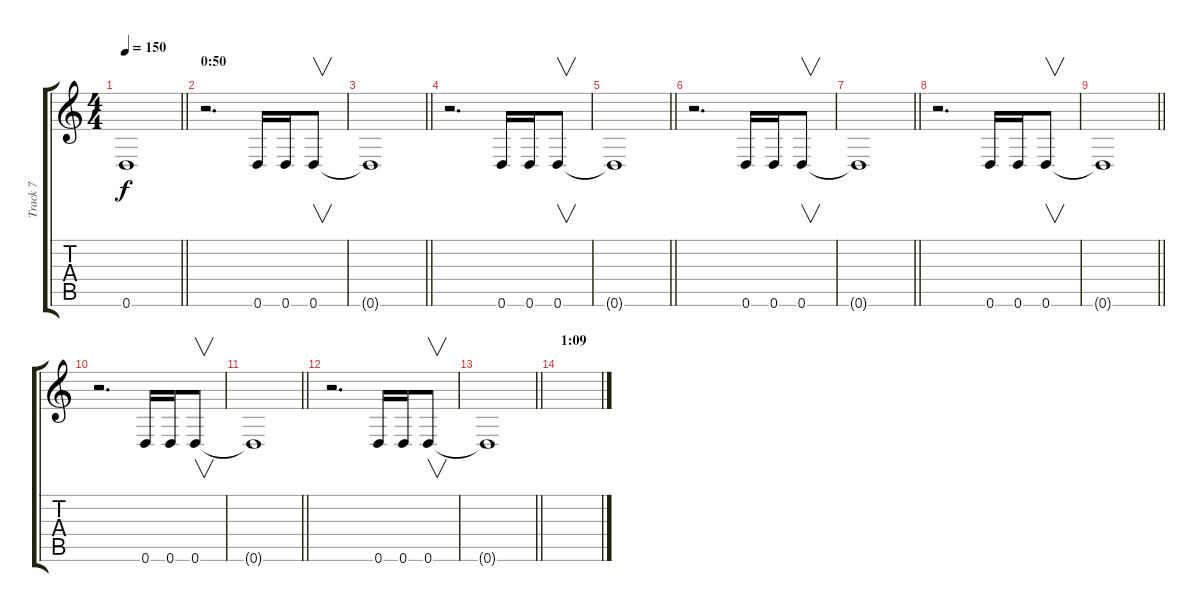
\track ("Track 7" "Track 7") {instrument electricguitarclean}
\staff {score tabs}
\tuning (E4 B3 G3 D3 A2 D2) {hide}
\ts (4 4)
\tempo 150
\clef g2
\barLineRight lightlight
\ks c
0.6{t}.1{dy f} |
\section ("" "0:50")
r.2{d} 0.6.16 0.6.16 0.6.8{v} |
\barLineRight lightlight
0.6{t}.1 |
r.2{d} 0.6.16 0.6.16 0.6.8{v} |
\barLineRight lightlight
0.6{t}.1 |
r.2{d} 0.6.16 0.6.16 0.6.8{v} |
\barLineRight lightlight
0.6{t}.1 |
r.2{d} 0.6.16 0.6.16 0.6.8{v} |
\barLineRight lightlight
0.6{t}.1 |
r.2{d} 0.6.16 0.6.16 0.6.8{v} |
\barLineRight lightlight
0.6{t}.1 |
r.2{d} 0.6.16 0.6.16 0.6.8{v} |
\barLineRight lightlight
0.6{t}.1 |
\section ("" "1:09")
